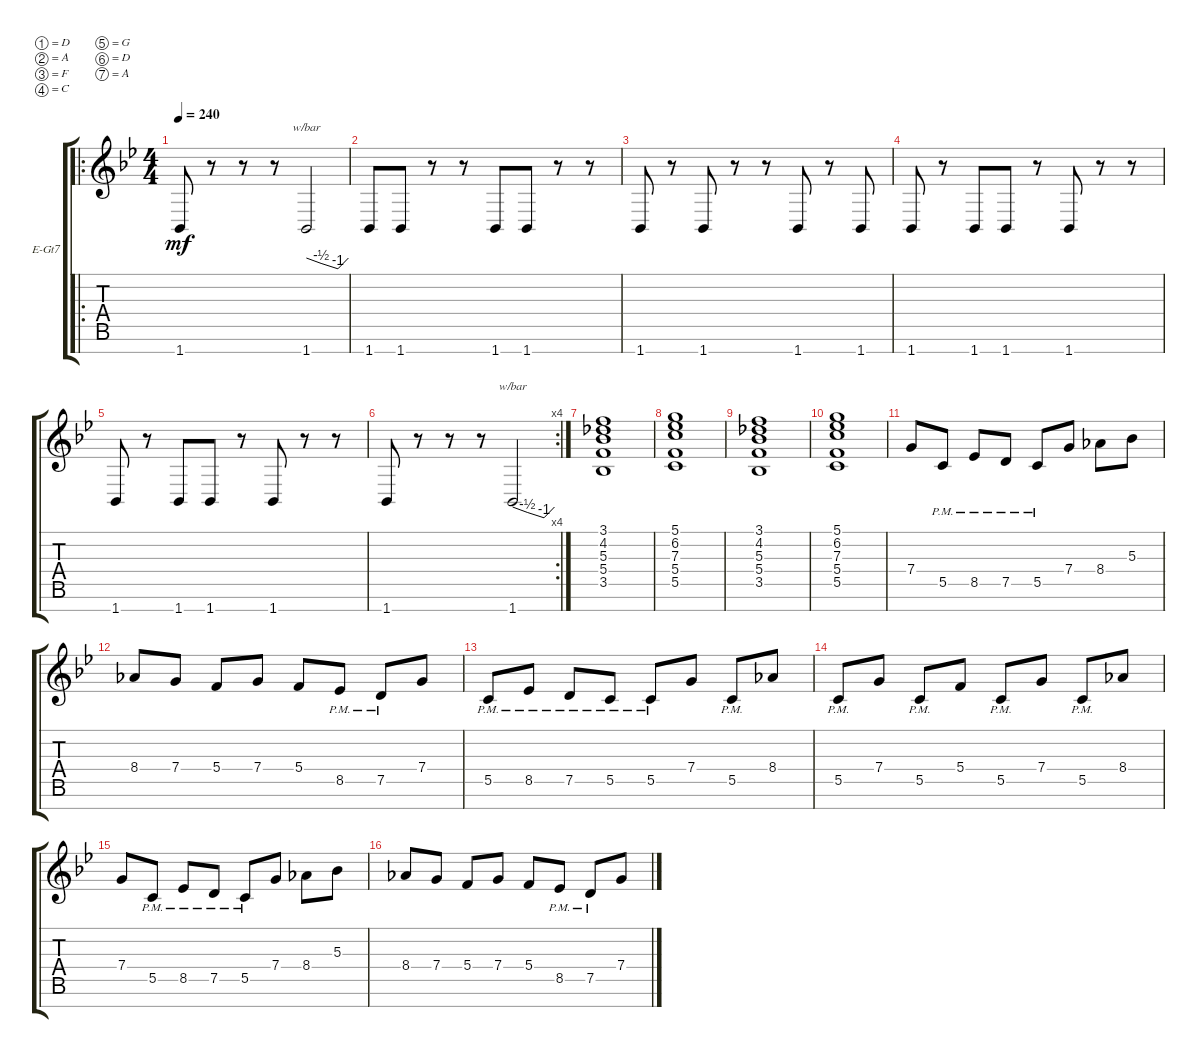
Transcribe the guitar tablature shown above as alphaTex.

\defaultSystemsLayout 4
\bracketExtendMode groupsimilarinstruments
\firstSystemTrackNameOrientation horizontal
\otherSystemsTrackNameOrientation horizontal
\track ("Electric Guitar" "E-Gt7") {instrument distortionguitar}
\staff {score tabs}
\tuning (D4 A3 F3 C3 G2 D2 A1)
\ro
\ts (4 4)
\tempo 240
\clef g2
\ks bb
1.7{acc forcenatural}.8{dy mf beam Up} r.8{beam Up} r.8{beam Up} r.8{beam Up} 1.7{acc forcenatural}.2{tbe (custom default 0 0 21 -2 21 -2 45 -4 0 0 60 0) beam Up} |
1.7{acc forcenatural}.8{beam Up} 1.7{acc forcenatural}.8{beam Up} r.8{beam Up} r.8{beam Up} 1.7{acc forcenatural}.8{beam Up} 1.7{acc forcenatural}.8{beam Up} r.8{beam Up} r.8{beam Up} |
1.7{acc forcenatural}.8{beam Up} r.8{beam Up} 1.7{acc forcenatural}.8{beam Up} r.8{beam Up} r.8{beam Up} 1.7{acc forcenatural}.8{beam Up} r.8{beam Up} 1.7{acc forcenatural}.8{beam Up} |
1.7{acc forcenatural}.8{beam Up} r.8{beam Up} 1.7{acc forcenatural}.8{beam Up} 1.7{acc forcenatural}.8{beam Up} r.8{beam Up} 1.7{acc forcenatural}.8{beam Up} r.8{beam Up} r.8{beam Up} |
1.7{acc forcenatural}.8{beam Up} r.8{beam Up} 1.7{acc forcenatural}.8{beam Up} 1.7{acc forcenatural}.8{beam Up} r.8{beam Up} 1.7{acc forcenatural}.8{beam Up} r.8{beam Up} r.8{beam Up} |
\rc 4
1.7{acc forcenatural}.8{beam Up} r.8{beam Up} r.8{beam Up} r.8{beam Up} 1.7{acc forcenatural}.2{tbe (custom default 0 0 21 -2 21 -2 45 -4 0 0 60 0) beam Up} |
(5.4{acc forcenatural} 5.3{acc forcenatural} 3.5{acc forcenatural} 4.2{acc b} 3.1{acc forcenatural}).1{beam Up} |
(5.5{acc forcenatural} 5.4{acc forcenatural} 7.3{acc forcenatural} 6.2{acc forcenatural} 5.1{acc forcenatural}).1{beam Down} |
(5.4{acc forcenatural} 5.3{acc forcenatural} 3.5{acc forcenatural} 4.2{acc b} 3.1{acc forcenatural}).1{beam Up} |
(5.5{acc forcenatural} 5.4{acc forcenatural} 7.3{acc forcenatural} 6.2{acc forcenatural} 5.1{acc forcenatural}).1{beam Down} |
7.4{acc forcenatural}.8{beam Up} 5.5{pm acc forcenatural}.8{beam Up} 8.5{pm acc forcenatural}.8{beam Up} 7.5{pm acc forcenatural}.8{beam Up} 5.5{pm acc forcenatural}.8{beam Up} 7.4{acc forcenatural}.8{beam Up} 8.4{acc b}.8{beam Down} 5.3{acc forcenatural}.8{beam Down} |
8.4{acc b}.8{beam Up} 7.4{acc forcenatural}.8{beam Up} 5.4{acc forcenatural}.8{beam Up} 7.4{acc forcenatural}.8{beam Up} 5.4{acc forcenatural}.8{beam Up} 8.5{pm acc forcenatural}.8{beam Up} 7.5{pm acc forcenatural}.8{beam Up} 7.4{acc forcenatural}.8{beam Up} |
5.5{pm acc forcenatural}.8{beam Up} 8.5{pm acc forcenatural}.8{beam Up} 7.5{pm acc forcenatural}.8{beam Up} 5.5{pm acc forcenatural}.8{beam Up} 5.5{pm acc forcenatural}.8{beam Up} 7.4{acc forcenatural}.8{beam Up} 5.5{pm acc forcenatural}.8{beam Up} 8.4{acc b}.8{beam Up} |
5.5{pm acc forcenatural}.8{beam Up} 7.4{acc forcenatural}.8{beam Up} 5.5{pm acc forcenatural}.8{beam Up} 5.4{acc forcenatural}.8{beam Up} 5.5{pm acc forcenatural}.8{beam Up} 7.4{acc forcenatural}.8{beam Up} 5.5{pm acc forcenatural}.8{beam Up} 8.4{acc b}.8{beam Up} |
7.4{acc forcenatural}.8{beam Up} 5.5{pm acc forcenatural}.8{beam Up} 8.5{pm acc forcenatural}.8{beam Up} 7.5{pm acc forcenatural}.8{beam Up} 5.5{pm acc forcenatural}.8{beam Up} 7.4{acc forcenatural}.8{beam Up} 8.4{acc b}.8{beam Down} 5.3{acc forcenatural}.8{beam Down} |
8.4{acc b}.8{beam Up} 7.4{acc forcenatural}.8{beam Up} 5.4{acc forcenatural}.8{beam Up} 7.4{acc forcenatural}.8{beam Up} 5.4{acc forcenatural}.8{beam Up} 8.5{pm acc forcenatural}.8{beam Up} 7.5{pm acc forcenatural}.8{beam Up} 7.4{acc forcenatural}.8{beam Up}
